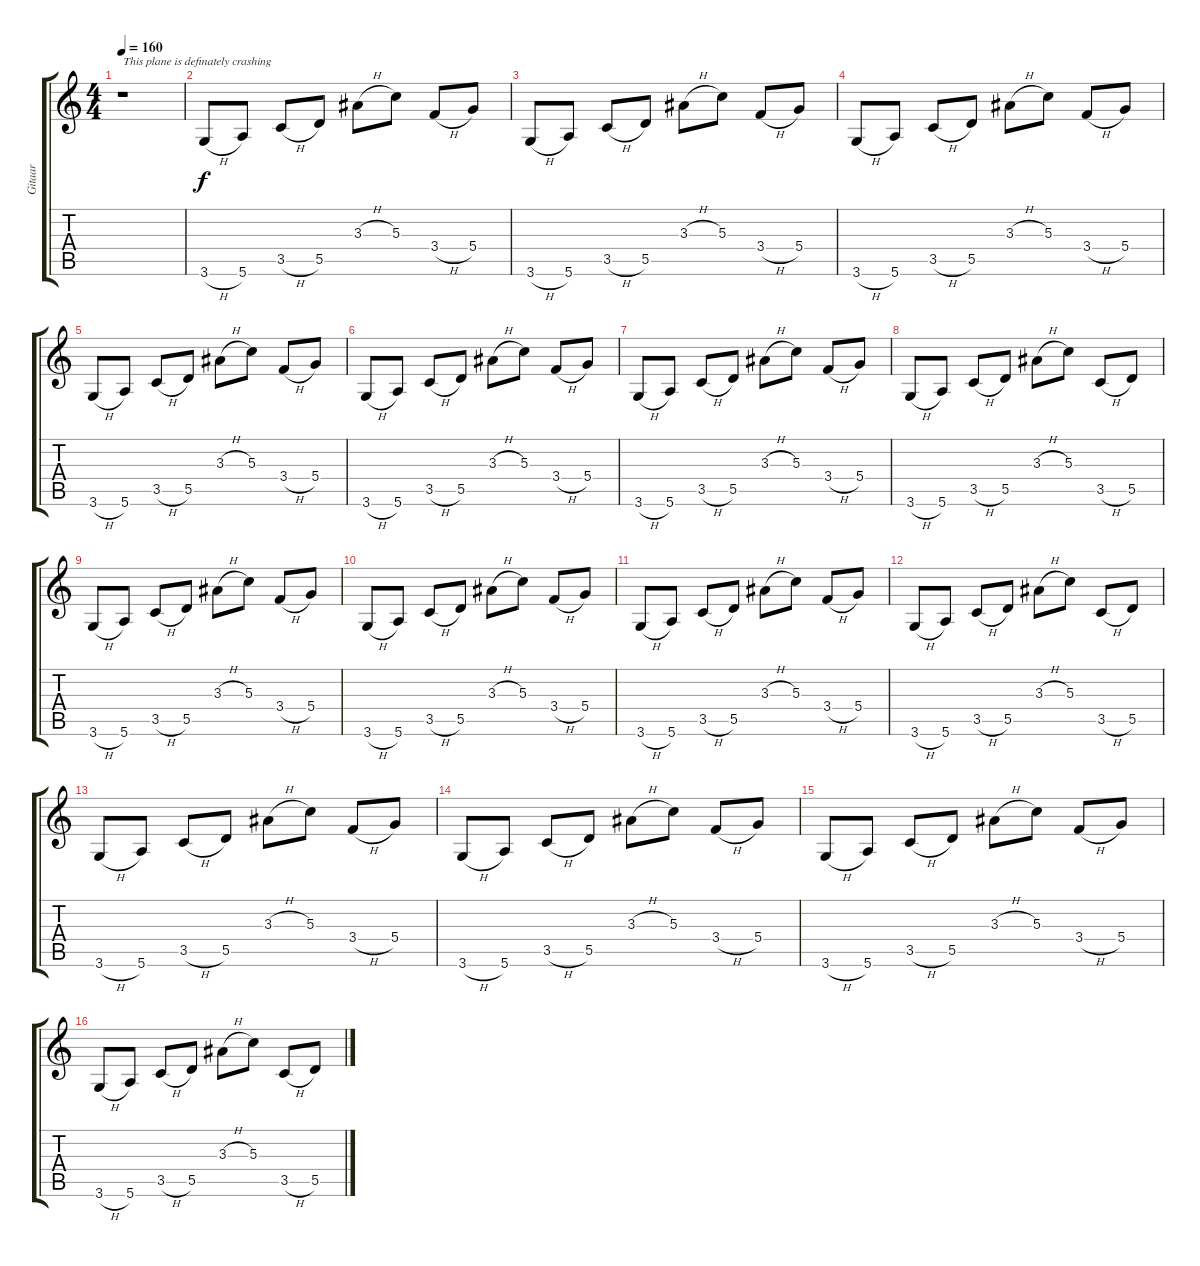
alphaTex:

\track ("Gitaar" "Gitaar") {instrument distortionguitar}
\staff {score tabs}
\tuning (E4 B3 G3 D3 A2 E2) {hide}
\ts (4 4)
\tempo 160
\clef g2
\ks c
r.1{txt "This plane is definately crashing " dy f instrument distortionguitar} |
3.6{h}.8 5.6.8 3.5{h}.8 5.5.8 3.3{h}.8 5.3.8 3.4{h}.8 5.4.8 |
3.6{h}.8 5.6.8 3.5{h}.8 5.5.8 3.3{h}.8 5.3.8 3.4{h}.8 5.4.8 |
3.6{h}.8 5.6.8 3.5{h}.8 5.5.8 3.3{h}.8 5.3.8 3.4{h}.8 5.4.8 |
3.6{h}.8 5.6.8 3.5{h}.8 5.5.8 3.3{h}.8 5.3.8 3.4{h}.8 5.4.8 |
3.6{h}.8 5.6.8 3.5{h}.8 5.5.8 3.3{h}.8 5.3.8 3.4{h}.8 5.4.8 |
3.6{h}.8 5.6.8 3.5{h}.8 5.5.8 3.3{h}.8 5.3.8 3.4{h}.8 5.4.8 |
3.6{h}.8 5.6.8 3.5{h}.8 5.5.8 3.3{h}.8 5.3.8 3.5{h}.8 5.5.8 |
3.6{h}.8 5.6.8 3.5{h}.8 5.5.8 3.3{h}.8 5.3.8 3.4{h}.8 5.4.8 |
3.6{h}.8 5.6.8 3.5{h}.8 5.5.8 3.3{h}.8 5.3.8 3.4{h}.8 5.4.8 |
3.6{h}.8 5.6.8 3.5{h}.8 5.5.8 3.3{h}.8 5.3.8 3.4{h}.8 5.4.8 |
3.6{h}.8 5.6.8 3.5{h}.8 5.5.8 3.3{h}.8 5.3.8 3.5{h}.8 5.5.8 |
3.6{h}.8 5.6.8 3.5{h}.8 5.5.8 3.3{h}.8 5.3.8 3.4{h}.8 5.4.8 |
3.6{h}.8 5.6.8 3.5{h}.8 5.5.8 3.3{h}.8 5.3.8 3.4{h}.8 5.4.8 |
3.6{h}.8 5.6.8 3.5{h}.8 5.5.8 3.3{h}.8 5.3.8 3.4{h}.8 5.4.8 |
3.6{h}.8 5.6.8 3.5{h}.8 5.5.8 3.3{h}.8 5.3.8 3.5{h}.8 5.5.8
